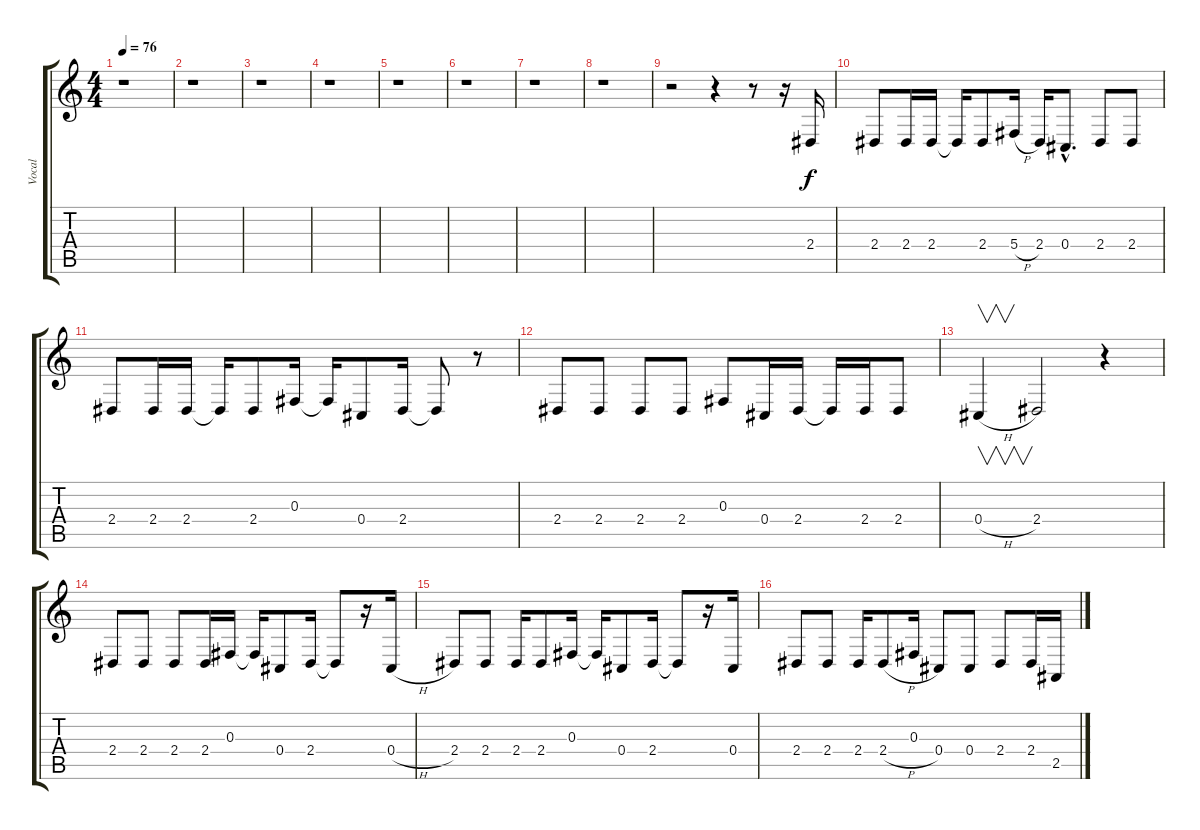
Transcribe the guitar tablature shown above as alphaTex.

\track ("Vocal" "Vocal") {instrument acousticgrandpiano}
\staff {score tabs}
\tuning (Eb4 Bb3 Gb3 Db3 Ab2 Eb2) {hide}
\ts (4 4)
\tempo 76
\clef g2
\ks c
r.1{dy f instrument acousticgrandpiano} |
r.1 |
r.1 |
r.1 |
r.1 |
r.1 |
r.1 |
r.1 |
r.2 r.4 r.8 r.16 2.4.16 |
2.4.8 2.4.16 2.4.16 2.4{t}.16 2.4.8 5.4{h}.16 2.4.16 0.4{hac}.8{d} 2.4.8 2.4.8 |
2.4.8 2.4.16 2.4.16 2.4{t}.16 2.4.8 0.3.16 0.3{t}.16 0.4.8 2.4.16 2.4{t}.8 r.8 |
2.4.8 2.4.8 2.4.8 2.4.8 0.3.8 0.4.16 2.4.16 2.4{t}.16 2.4.16 2.4.8 |
0.4{h}.4{v} 2.4.2 r.4 |
2.4.8 2.4.8 2.4.8 2.4.16 0.3.16 0.3{t}.16 0.4.8 2.4.16 2.4{t}.8 r.16 0.4{h}.16 |
2.4.8 2.4.8 2.4.16 2.4.8 0.3.16 0.3{t}.16 0.4.8 2.4.16 2.4{t}.8 r.16 0.4.16 |
2.4.8 2.4.8 2.4.16 2.4{h}.8 0.3.16 0.4.8 0.4.8 2.4.8 2.4.16 2.5.16
